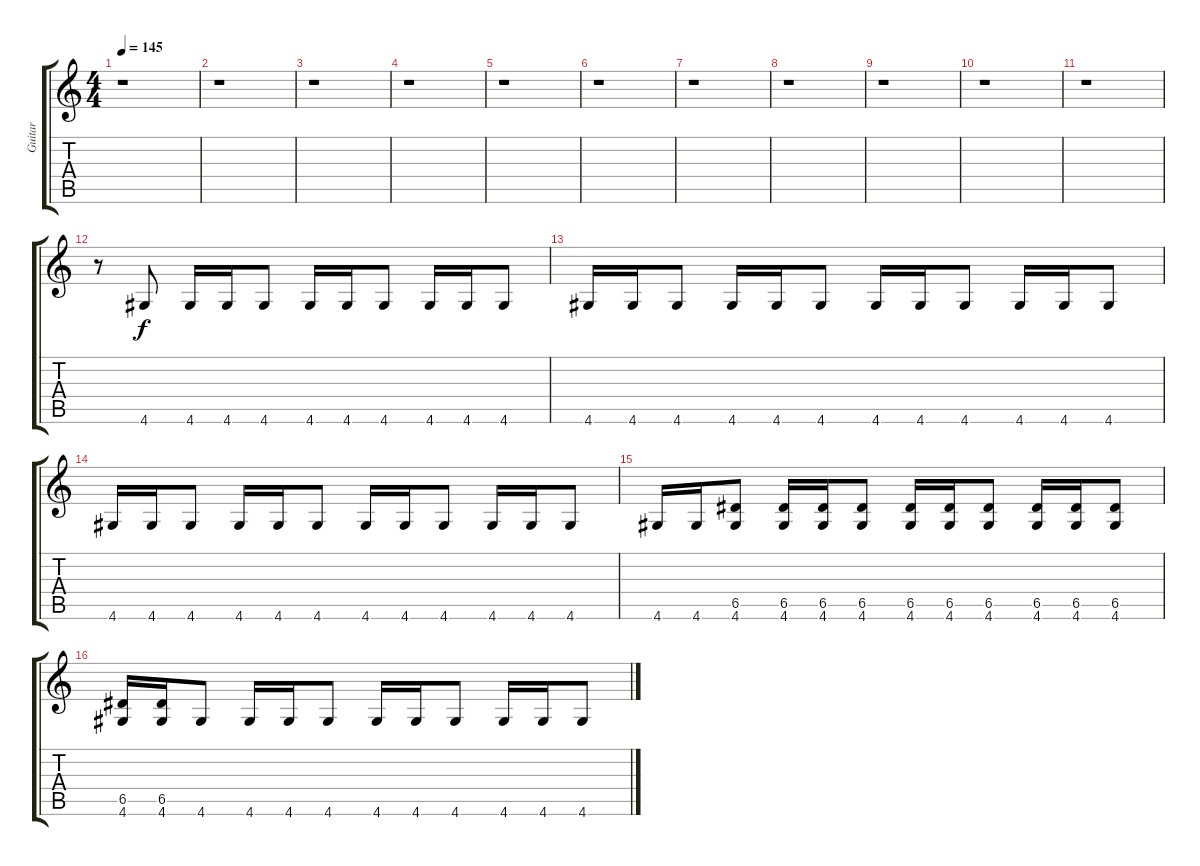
\track ("Guitar" "Guitar") {instrument electricguitarmuted}
\staff {score tabs}
\tuning (E4 B3 G3 D3 A2 E2) {hide}
\ts (4 4)
\tempo 145
\clef g2
\ks c
r.1{dy f} |
r.1 |
r.1 |
r.1 |
r.1 |
r.1 |
r.1 |
r.1 |
r.1 |
r.1 |
r.1 |
r.8 4.6.8 4.6.16 4.6.16 4.6.8 4.6.16 4.6.16 4.6.8 4.6.16 4.6.16 4.6.8 |
4.6.16 4.6.16 4.6.8 4.6.16 4.6.16 4.6.8 4.6.16 4.6.16 4.6.8 4.6.16 4.6.16 4.6.8 |
4.6.16 4.6.16 4.6.8 4.6.16 4.6.16 4.6.8 4.6.16 4.6.16 4.6.8 4.6.16 4.6.16 4.6.8 |
4.6.16 4.6.16 (6.5 4.6).8 (6.5 4.6).16 (6.5 4.6).16 (6.5 4.6).8 (6.5 4.6).16 (6.5 4.6).16 (6.5 4.6).8 (6.5 4.6).16 (6.5 4.6).16 (6.5 4.6).8 |
(6.5 4.6).16 (6.5 4.6).16 4.6.8 4.6.16 4.6.16 4.6.8 4.6.16 4.6.16 4.6.8 4.6.16 4.6.16 4.6.8
